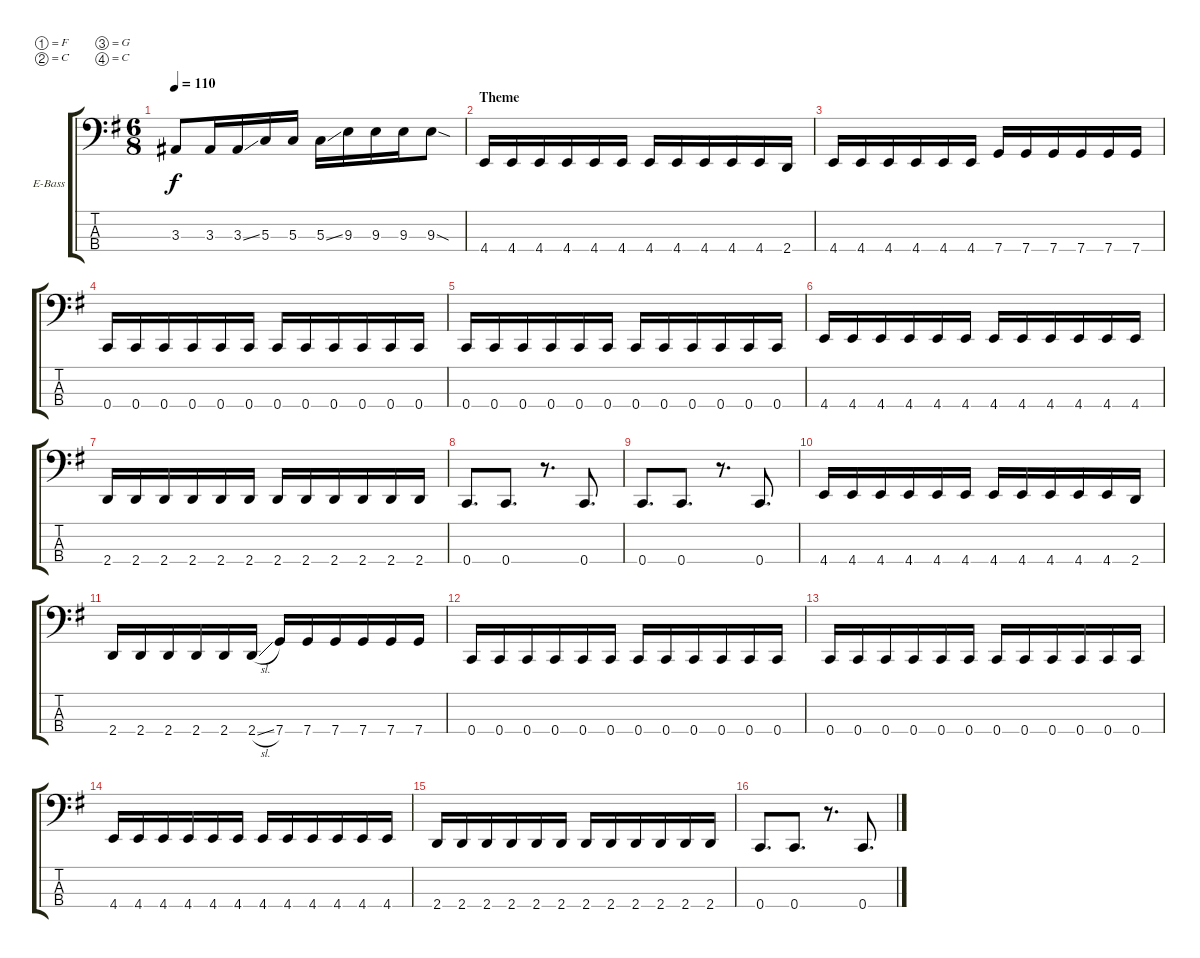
\bracketExtendMode groupsimilarinstruments
\firstSystemTrackNameOrientation horizontal
\otherSystemsTrackNameOrientation horizontal
\track ("Electric Bass" "E-Bass") {instrument electricbassfinger}
\staff {score tabs}
\tuning (F2 C2 G1 C1)
\ts (6 8)
\tempo 110
\clef f4
\ks eminor
3.3.8{dy f} 3.3.16 3.3{ss}.16 5.3.16 5.3.16 5.3{ss}.16 9.3.16 9.3.16 9.3.16 9.3{sod}.8 |
\section ("" "Theme")
4.4.16 4.4.16 4.4.16 4.4.16 4.4.16 4.4.16 4.4.16 4.4.16 4.4.16 4.4.16 4.4.16 2.4.16 |
4.4.16 4.4.16 4.4.16 4.4.16 4.4.16 4.4.16 7.4.16 7.4.16 7.4.16 7.4.16 7.4.16 7.4.16 |
0.4.16 0.4.16 0.4.16 0.4.16 0.4.16 0.4.16 0.4.16 0.4.16 0.4.16 0.4.16 0.4.16 0.4.16 |
0.4.16 0.4.16 0.4.16 0.4.16 0.4.16 0.4.16 0.4.16 0.4.16 0.4.16 0.4.16 0.4.16 0.4.16 |
4.4.16 4.4.16 4.4.16 4.4.16 4.4.16 4.4.16 4.4.16 4.4.16 4.4.16 4.4.16 4.4.16 4.4.16 |
2.4.16 2.4.16 2.4.16 2.4.16 2.4.16 2.4.16 2.4.16 2.4.16 2.4.16 2.4.16 2.4.16 2.4.16 |
0.4.8{d} 0.4.8{d} r.8{d} 0.4.8{d} |
0.4.8{d} 0.4.8{d} r.8{d} 0.4.8{d} |
4.4.16 4.4.16 4.4.16 4.4.16 4.4.16 4.4.16 4.4.16 4.4.16 4.4.16 4.4.16 4.4.16 2.4.16 |
2.4.16 2.4.16 2.4.16 2.4.16 2.4.16 2.4{sl}.16 7.4.16 7.4.16 7.4.16 7.4.16 7.4.16 7.4.16 |
0.4.16 0.4.16 0.4.16 0.4.16 0.4.16 0.4.16 0.4.16 0.4.16 0.4.16 0.4.16 0.4.16 0.4.16 |
0.4.16 0.4.16 0.4.16 0.4.16 0.4.16 0.4.16 0.4.16 0.4.16 0.4.16 0.4.16 0.4.16 0.4.16 |
4.4.16 4.4.16 4.4.16 4.4.16 4.4.16 4.4.16 4.4.16 4.4.16 4.4.16 4.4.16 4.4.16 4.4.16 |
2.4.16 2.4.16 2.4.16 2.4.16 2.4.16 2.4.16 2.4.16 2.4.16 2.4.16 2.4.16 2.4.16 2.4.16 |
0.4.8{d} 0.4.8{d} r.8{d} 0.4.8{d}
